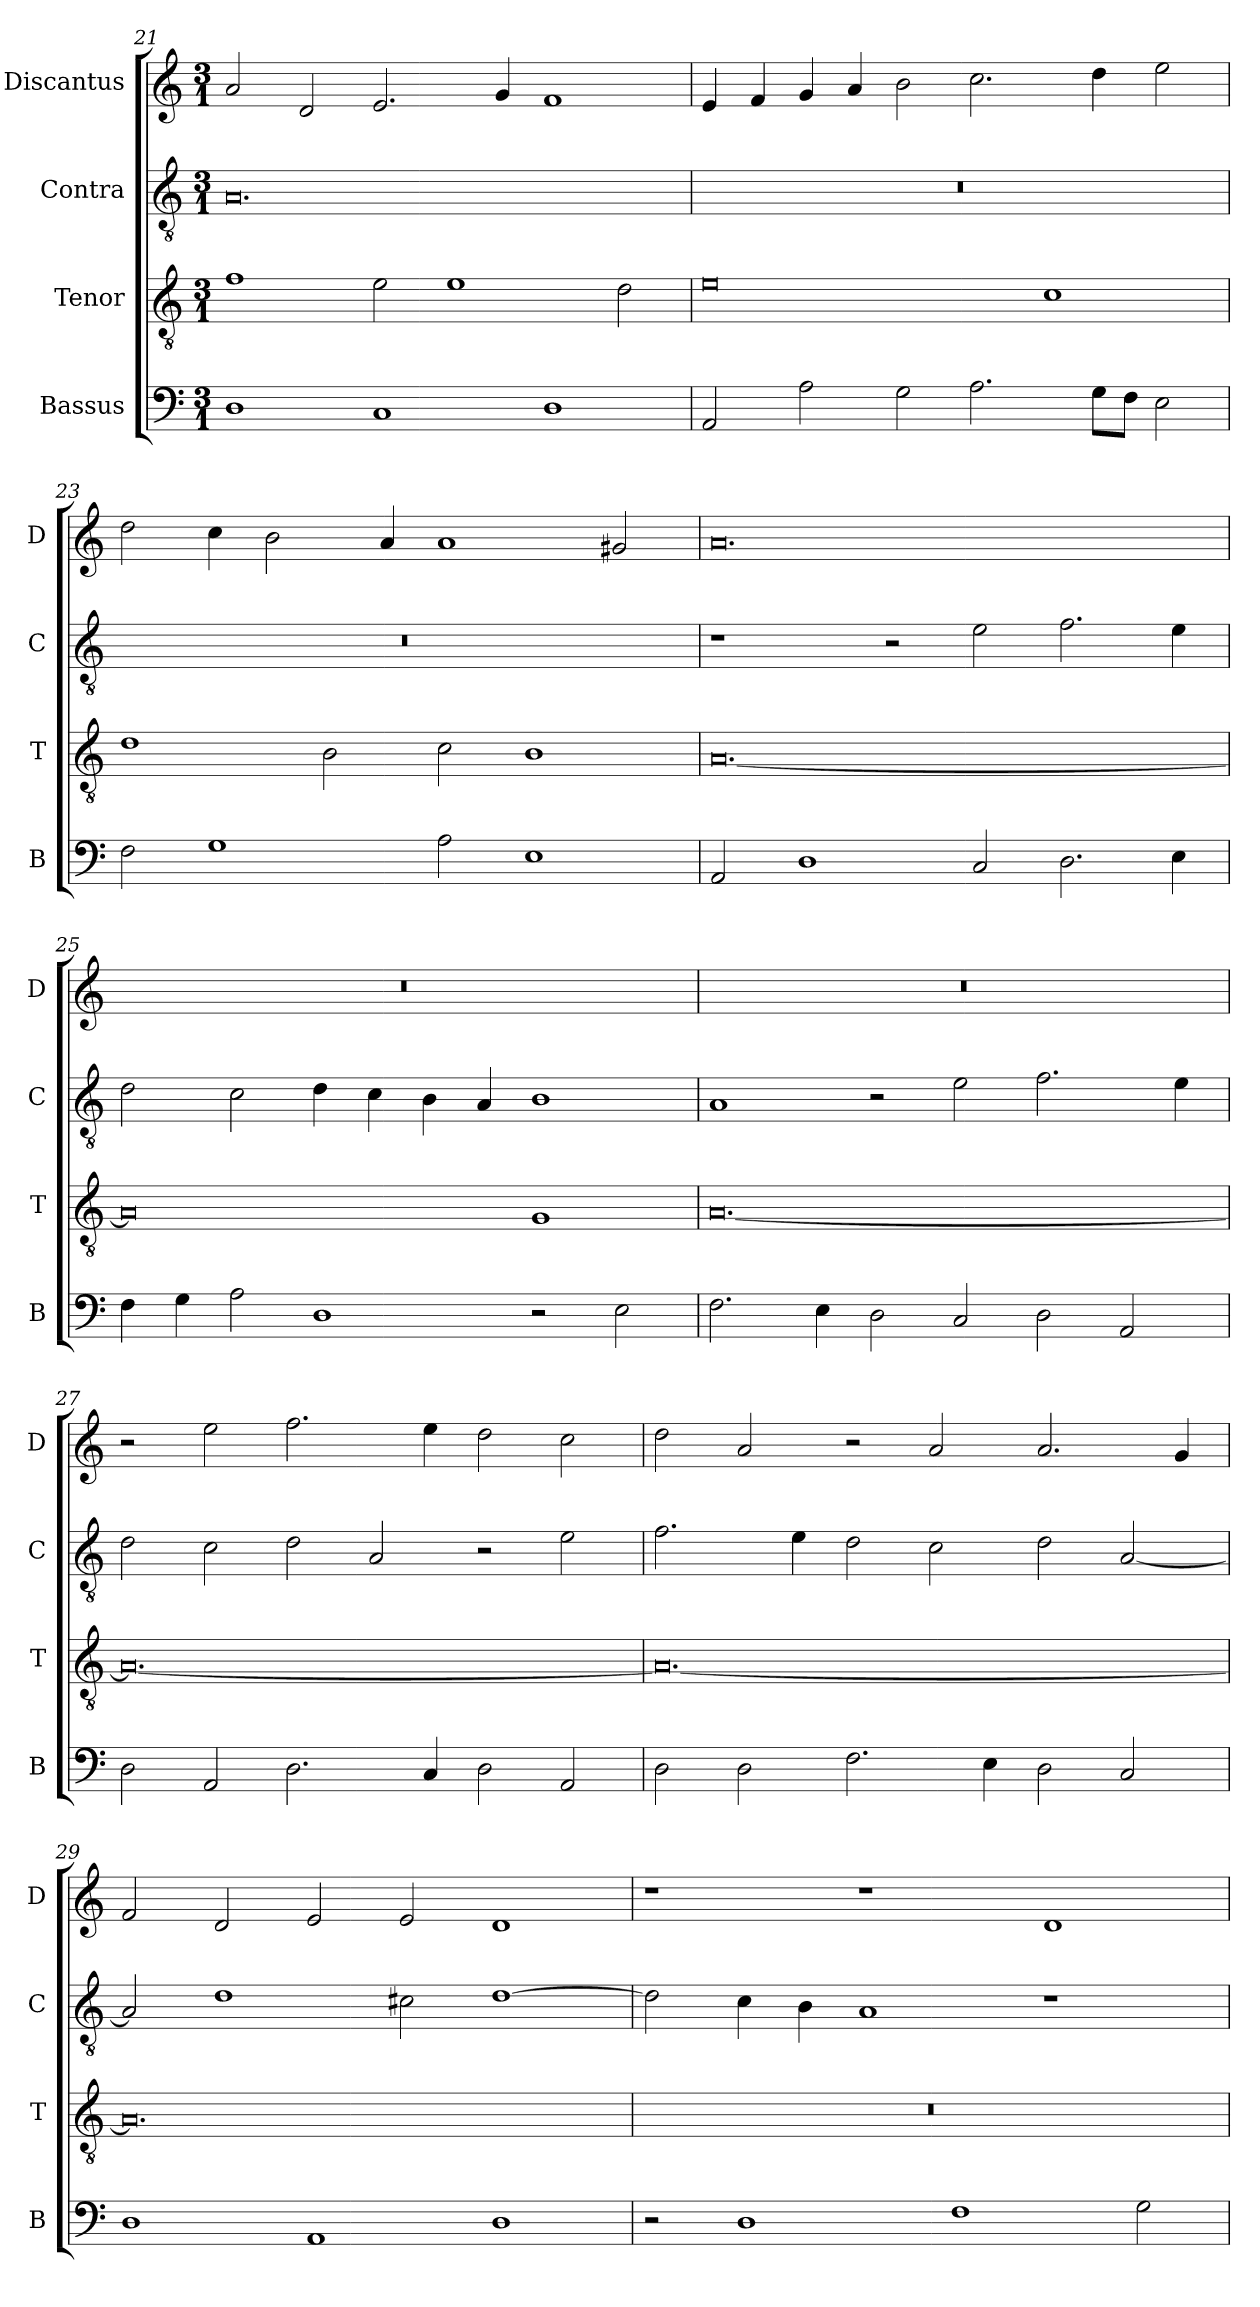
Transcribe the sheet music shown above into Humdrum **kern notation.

**kern	**kern	**kern	**kern
*part4	*part3	*part2	*part1
*staff4	*staff3	*staff2	*staff1
*I"Bassus	*I"Tenor	*I"Contra	*I"Discantus
*I'B	*I'T	*I'C	*I'D
*clefF4	*clefGv2	*clefGv2	*clefG2
*k[]	*k[]	*k[]	*k[]
*M3/1	*M3/1	*M3/1	*M3/1
=21	=21	=21	=21
1D	1f	0.A	2a/
.	.	.	2d/
1C	2e\	.	2.e/
.	1e	.	.
.	.	.	4g/
1D	.	.	1f
.	2d\	.	.
=22	=22	=22	=22
2AA/	0e	0.r	4e/
.	.	.	4f/
2A\	.	.	4g/
.	.	.	4a/
2G\	.	.	2b\
2.A\	.	.	2.cc\
.	1c	.	.
8G\L	.	.	4dd\
8F\J	.	.	.
2E\	.	.	2ee\
=23	=23	=23	=23
2F\	1d	0.r	2dd\
1G	.	.	4cc\
.	.	.	2b\
.	2B\	.	.
.	.	.	4a/
2A\	2c\	.	1a
1E	1B	.	.
.	.	.	2g#X/
=24	=24	=24	=24
2AA/	[0.A	1r	0.a
1D	.	.	.
.	.	2r	.
2C/	.	2e\	.
2.D\	.	2.f\	.
4E\	.	4e\	.
=25	=25	=25	=25
4F\	0A]	2d\	0.r
4G\	.	.	.
2A\	.	2c\	.
1D	.	4d\	.
.	.	4c\	.
.	.	4B\	.
.	.	4A/	.
2r	1G	1B	.
2E\	.	.	.
=26	=26	=26	=26
2.F\	[0.A	1A	0.r
4E\	.	.	.
2D\	.	2r	.
2C/	.	2e\	.
2D\	.	2.f\	.
2AA/	.	.	.
.	.	4e\	.
=27	=27	=27	=27
2D\	0.A_	2d\	2r
2AA/	.	2c\	2ee\
2.D\	.	2d\	2.ff\
.	.	2A/	.
4C/	.	.	4ee\
2D\	.	2r	2dd\
2AA/	.	2e\	2cc\
=28	=28	=28	=28
2D\	0.A_	2.f\	2dd\
2D\	.	.	2a/
.	.	4e\	.
2.F\	.	2d\	2r
.	.	2c\	2a/
4E\	.	.	.
2D\	.	2d\	2.a/
2C/	.	[2A/	.
.	.	.	4g/
=29	=29	=29	=29
1D	0.A]	2A/]	2f/
.	.	1d	2d/
1AA	.	.	2e/
.	.	2c#X\	2e/
1D	.	[1d	1d
=30	=30	=30	=30
2r	0.r	2d\]	1r
1D	.	4c\	.
.	.	4B\	.
.	.	1A	1r
1F	.	.	.
.	.	1r	1d
2G\	.	.	.
=	=	=	=
*-	*-	*-	*-
